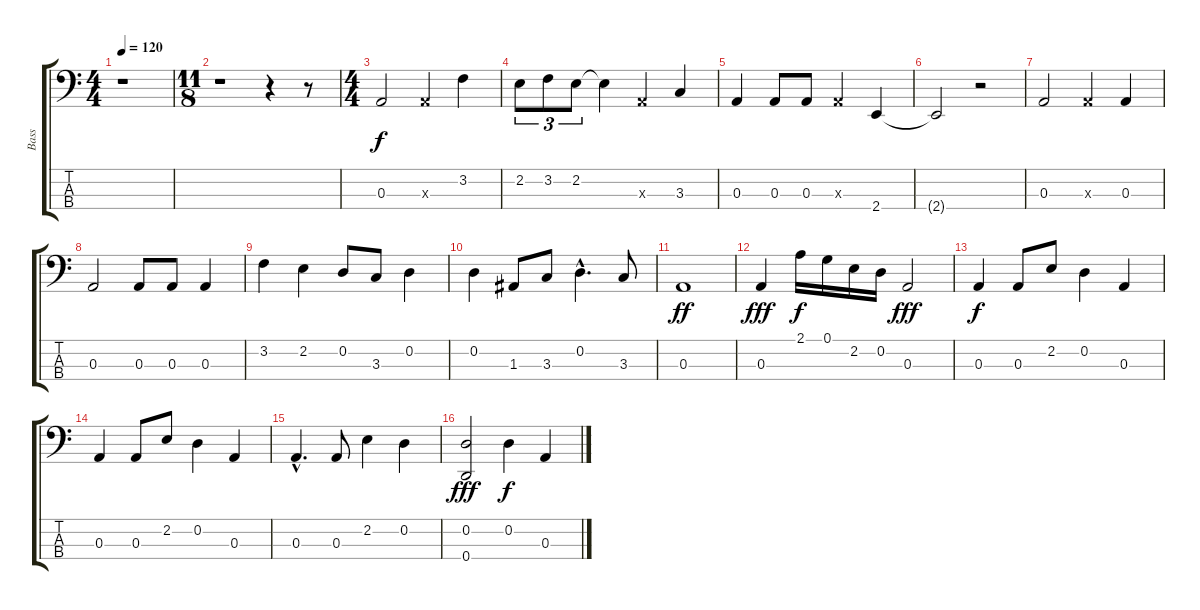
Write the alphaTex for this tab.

\track ("Bass" "Bass") {instrument electricbassfinger}
\staff {score tabs}
\tuning (G2 D2 A1 D1) {hide}
\ts (4 4)
\tempo 120
\clef f4
\ks c
r.1{dy f instrument electricbassfinger} |
\ts (11 8)
r.1 r.4 r.8 |
\ts (4 4)
0.3.2 0.3{x}.4 3.2.4 |
2.2.8{tu (3 2)} 3.2.8{tu (3 2)} 2.2.8{tu (3 2)} 2.2{t}.4 0.3{x}.4 3.3.4 |
0.3.4 0.3.8 0.3.8 0.3{x}.4 2.4.4 |
2.4{t}.2 r.2 |
0.3.2 0.3{x}.4 0.3.4 |
0.3.2 0.3.8 0.3.8 0.3.4 |
3.2.4 2.2.4 0.2.8 3.3.8 0.2.4 |
0.2.4 1.3.8 3.3.8 0.2{hac}.4{d} 3.3.8 |
0.3.1{dy ff} |
0.3.4{dy fff} 2.1.16{dy f} 0.1.16 2.2.16 0.2.16 0.3.2{dy fff} |
0.3.4{dy f} 0.3.8 2.2.8 0.2.4 0.3.4 |
0.3.4 0.3.8 2.2.8 0.2.4 0.3.4 |
0.3{hac}.4{d} 0.3.8 2.2.4 0.2.4 |
(0.2 0.4).2{dy fff} 0.2.4{dy f} 0.3.4
